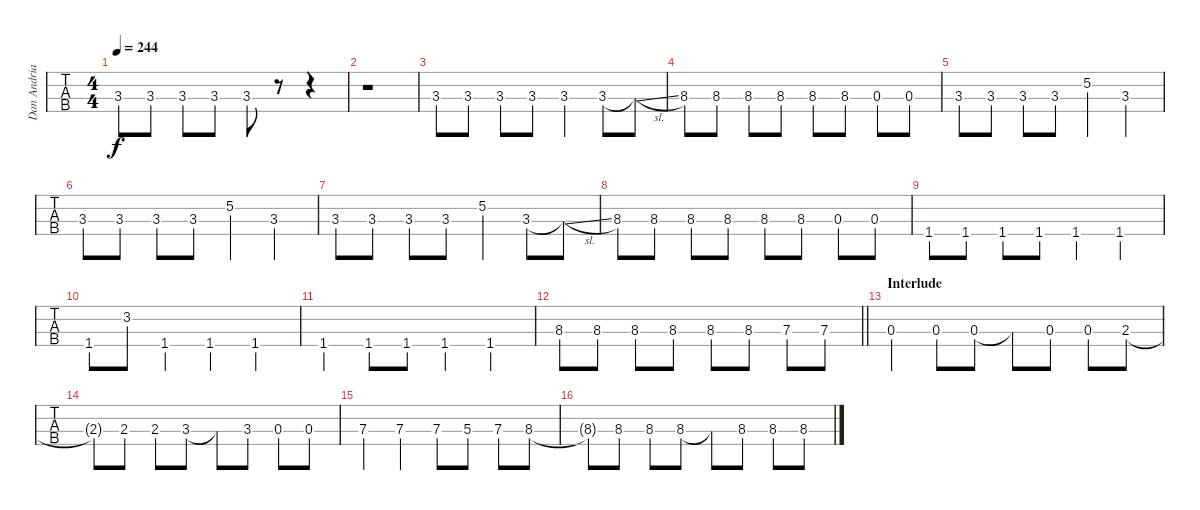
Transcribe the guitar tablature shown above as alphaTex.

\track ("Dan Andriano - Bass" "Dan Andria") {instrument electricbassfinger}
\staff {tabs}
\tuning (G2 D2 A1 E1) {hide}
\ts (4 4)
\tempo 244
\clef f4
\ks c
3.3.8{dy f} 3.3.8 3.3.8 3.3.8 3.3.8 r.8 r.4 |
r.1 |
3.3.8 3.3.8 3.3.8 3.3.8 3.3.4 3.3.8 3.3{sl t}.8 |
8.3.8 8.3.8 8.3.8 8.3.8 8.3.8 8.3.8 0.3.8 0.3.8 |
3.3.8 3.3.8 3.3.8 3.3.8 5.2.4 3.3.4 |
3.3.8 3.3.8 3.3.8 3.3.8 5.2.4 3.3.4 |
3.3.8 3.3.8 3.3.8 3.3.8 5.2.4 3.3.8 3.3{sl t}.8 |
8.3.8 8.3.8 8.3.8 8.3.8 8.3.8 8.3.8 0.3.8 0.3.8 |
1.4.8 1.4.8 1.4.8 1.4.8 1.4.4 1.4.4 |
1.4.8 3.2.8 1.4.4 1.4.4 1.4.4 |
1.4.4 1.4.8 1.4.8 1.4.4 1.4.4 |
\barLineRight lightlight
8.3.8 8.3.8 8.3.8 8.3.8 8.3.8 8.3.8 7.3.8 7.3.8 |
\section ("" "Interlude")
0.3.4 0.3.8 0.3.8 0.3{t}.8 0.3.8 0.3.8 2.3.8 |
2.3{t}.8 2.3.8 2.3.8 3.3.8 3.3{t}.8 3.3.8 0.3.8 0.3.8 |
7.3.4 7.3.4 7.3.8 5.3.8 7.3.8 8.3.8 |
8.3{t}.8 8.3.8 8.3.8 8.3.8 8.3{t}.8 8.3.8 8.3.8 8.3.8
